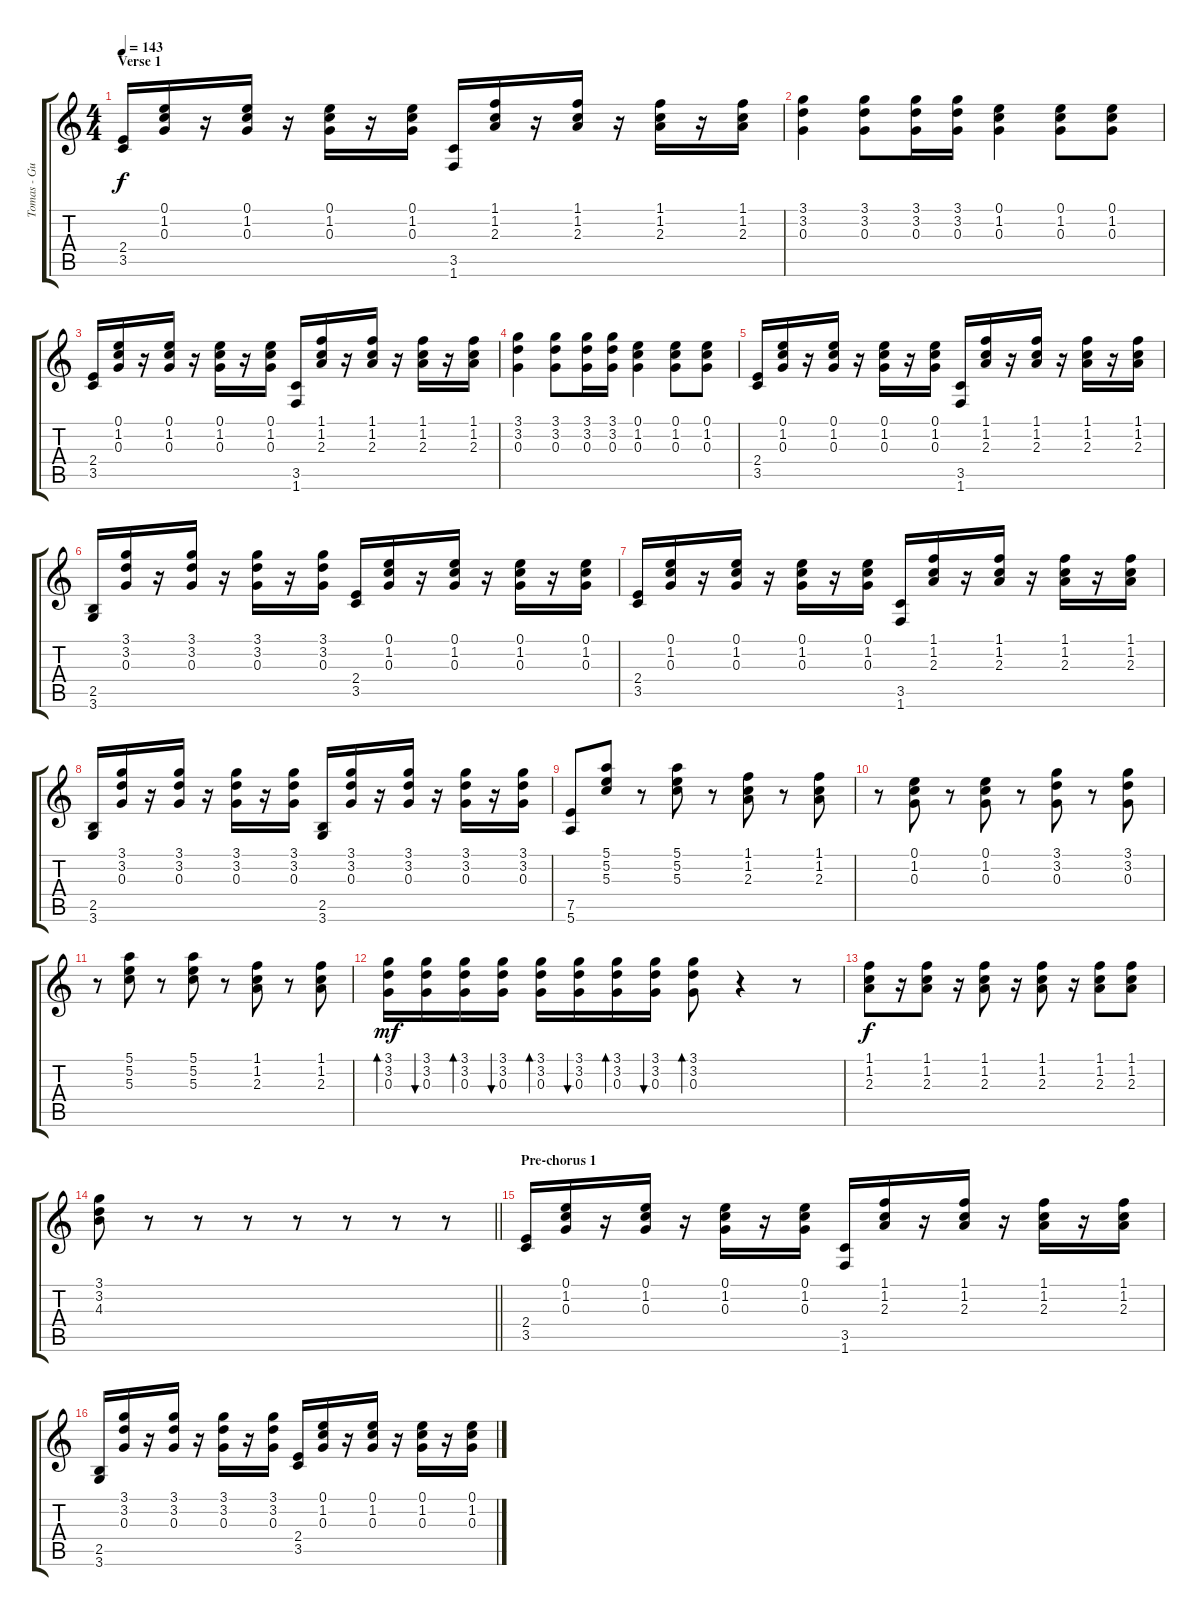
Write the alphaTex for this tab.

\track ("Tomas - Guitar" "Tomas - Gu") {instrument electricguitarclean}
\staff {score tabs}
\tuning (E4 B3 G3 D3 A2 E2) {hide}
\ts (4 4)
\section ("" "Verse 1")
\tempo 143
\clef g2
\ks c
(2.4 3.5).16{dy f} (0.1 1.2 0.3).16 r.16 (0.1 1.2 0.3).16 r.16 (0.1 1.2 0.3).16 r.16 (0.1 1.2 0.3).16 (3.5 1.6).16 (1.1 1.2 2.3).16 r.16 (1.1 1.2 2.3).16 r.16 (1.1 1.2 2.3).16 r.16 (1.1 1.2 2.3).16 |
(3.1 3.2 0.3).4 (3.1 3.2 0.3).8 (3.1 3.2 0.3).16 (3.1 3.2 0.3).16 (0.1 1.2 0.3).4 (0.1 1.2 0.3).8 (0.1 1.2 0.3).8 |
(2.4 3.5).16 (0.1 1.2 0.3).16 r.16 (0.1 1.2 0.3).16 r.16 (0.1 1.2 0.3).16 r.16 (0.1 1.2 0.3).16 (3.5 1.6).16 (1.1 1.2 2.3).16 r.16 (1.1 1.2 2.3).16 r.16 (1.1 1.2 2.3).16 r.16 (1.1 1.2 2.3).16 |
(3.1 3.2 0.3).4 (3.1 3.2 0.3).8 (3.1 3.2 0.3).16 (3.1 3.2 0.3).16 (0.1 1.2 0.3).4 (0.1 1.2 0.3).8 (0.1 1.2 0.3).8 |
(2.4 3.5).16 (0.1 1.2 0.3).16 r.16 (0.1 1.2 0.3).16 r.16 (0.1 1.2 0.3).16 r.16 (0.1 1.2 0.3).16 (3.5 1.6).16 (1.1 1.2 2.3).16 r.16 (1.1 1.2 2.3).16 r.16 (1.1 1.2 2.3).16 r.16 (1.1 1.2 2.3).16 |
(2.5 3.6).16 (3.1 3.2 0.3).16 r.16 (3.1 3.2 0.3).16 r.16 (3.1 3.2 0.3).16 r.16 (3.1 3.2 0.3).16 (2.4 3.5).16 (0.1 1.2 0.3).16 r.16 (0.1 1.2 0.3).16 r.16 (0.1 1.2 0.3).16 r.16 (0.1 1.2 0.3).16 |
(2.4 3.5).16 (0.1 1.2 0.3).16 r.16 (0.1 1.2 0.3).16 r.16 (0.1 1.2 0.3).16 r.16 (0.1 1.2 0.3).16 (3.5 1.6).16 (1.1 1.2 2.3).16 r.16 (1.1 1.2 2.3).16 r.16 (1.1 1.2 2.3).16 r.16 (1.1 1.2 2.3).16 |
(2.5 3.6).16 (3.1 3.2 0.3).16 r.16 (3.1 3.2 0.3).16 r.16 (3.1 3.2 0.3).16 r.16 (3.1 3.2 0.3).16 (2.5 3.6).16 (3.1 3.2 0.3).16 r.16 (3.1 3.2 0.3).16 r.16 (3.1 3.2 0.3).16 r.16 (3.1 3.2 0.3).16 |
(7.5 5.6).8 (5.1 5.2 5.3).8 r.8 (5.1 5.2 5.3).8 r.8 (1.1 1.2 2.3).8 r.8 (1.1 1.2 2.3).8 |
r.8 (0.1 1.2 0.3).8 r.8 (0.1 1.2 0.3).8 r.8 (3.1 3.2 0.3).8 r.8 (3.1 3.2 0.3).8 |
r.8 (5.1 5.2 5.3).8 r.8 (5.1 5.2 5.3).8 r.8 (1.1 1.2 2.3).8 r.8 (1.1 1.2 2.3).8 |
(3.1 3.2 0.3).16{bd 120 dy mf} (3.1 3.2 0.3).16{bu 120} (3.1 3.2 0.3).16{bd 120} (3.1 3.2 0.3).16{bu 120} (3.1 3.2 0.3).16{bd 120} (3.1 3.2 0.3).16{bu 120} (3.1 3.2 0.3).16{bd 120} (3.1 3.2 0.3).16{bu 120} (3.1 3.2 0.3).8{bd 120} r.4 r.8 |
(1.1 1.2 2.3).8{dy f} r.16 (1.1 1.2 2.3).8 r.16 (1.1 1.2 2.3).8 r.16 (1.1 1.2 2.3).8 r.16 (1.1 1.2 2.3).8 (1.1 1.2 2.3).8 |
\barLineRight lightlight
(3.1 3.2 4.3).8 r.8 r.8 r.8 r.8 r.8 r.8 r.8 |
\section ("" "Pre-chorus 1")
(2.4 3.5).16 (0.1 1.2 0.3).16 r.16 (0.1 1.2 0.3).16 r.16 (0.1 1.2 0.3).16 r.16 (0.1 1.2 0.3).16 (3.5 1.6).16 (1.1 1.2 2.3).16 r.16 (1.1 1.2 2.3).16 r.16 (1.1 1.2 2.3).16 r.16 (1.1 1.2 2.3).16 |
(2.5 3.6).16 (3.1 3.2 0.3).16 r.16 (3.1 3.2 0.3).16 r.16 (3.1 3.2 0.3).16 r.16 (3.1 3.2 0.3).16 (2.4 3.5).16 (0.1 1.2 0.3).16 r.16 (0.1 1.2 0.3).16 r.16 (0.1 1.2 0.3).16 r.16 (0.1 1.2 0.3).16
